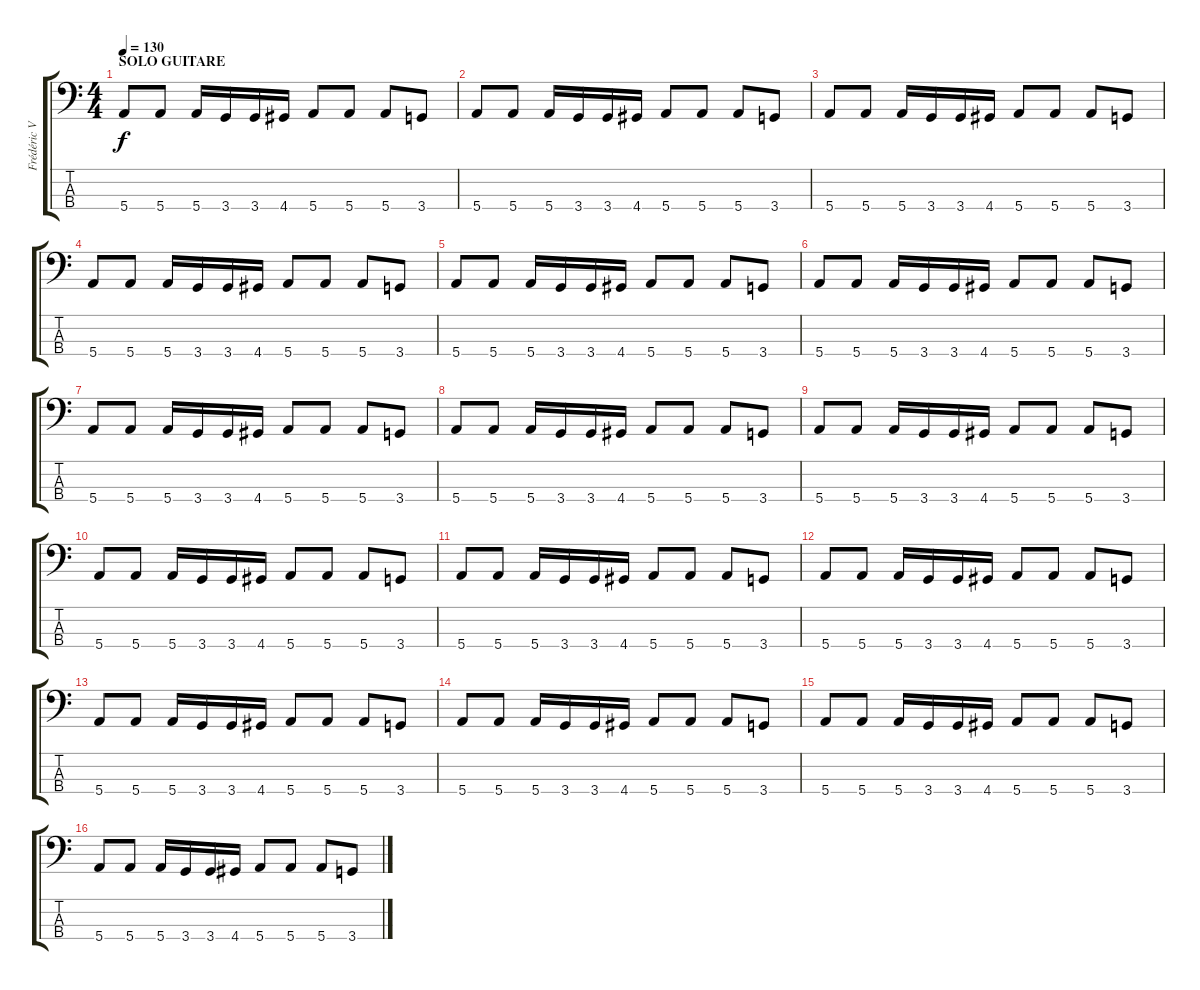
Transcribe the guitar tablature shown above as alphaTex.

\track ("Frédéric VIDALENC" "Frédéric V") {instrument electricbassfinger}
\staff {score tabs}
\tuning (G2 D2 A1 E1) {hide}
\ts (4 4)
\section ("" "SOLO GUITARE")
\tempo 130
\clef f4
\ks c
5.4.8{dy f} 5.4.8 5.4.16 3.4.16 3.4.16 4.4.16 5.4.8 5.4.8 5.4.8 3.4.8 |
5.4.8 5.4.8 5.4.16 3.4.16 3.4.16 4.4.16 5.4.8 5.4.8 5.4.8 3.4.8 |
5.4.8 5.4.8 5.4.16 3.4.16 3.4.16 4.4.16 5.4.8 5.4.8 5.4.8 3.4.8 |
5.4.8 5.4.8 5.4.16 3.4.16 3.4.16 4.4.16 5.4.8 5.4.8 5.4.8 3.4.8 |
5.4.8 5.4.8 5.4.16 3.4.16 3.4.16 4.4.16 5.4.8 5.4.8 5.4.8 3.4.8 |
5.4.8 5.4.8 5.4.16 3.4.16 3.4.16 4.4.16 5.4.8 5.4.8 5.4.8 3.4.8 |
5.4.8 5.4.8 5.4.16 3.4.16 3.4.16 4.4.16 5.4.8 5.4.8 5.4.8 3.4.8 |
5.4.8 5.4.8 5.4.16 3.4.16 3.4.16 4.4.16 5.4.8 5.4.8 5.4.8 3.4.8 |
5.4.8 5.4.8 5.4.16 3.4.16 3.4.16 4.4.16 5.4.8 5.4.8 5.4.8 3.4.8 |
5.4.8 5.4.8 5.4.16 3.4.16 3.4.16 4.4.16 5.4.8 5.4.8 5.4.8 3.4.8 |
5.4.8 5.4.8 5.4.16 3.4.16 3.4.16 4.4.16 5.4.8 5.4.8 5.4.8 3.4.8 |
5.4.8 5.4.8 5.4.16 3.4.16 3.4.16 4.4.16 5.4.8 5.4.8 5.4.8 3.4.8 |
5.4.8 5.4.8 5.4.16 3.4.16 3.4.16 4.4.16 5.4.8 5.4.8 5.4.8 3.4.8 |
5.4.8 5.4.8 5.4.16 3.4.16 3.4.16 4.4.16 5.4.8 5.4.8 5.4.8 3.4.8 |
5.4.8 5.4.8 5.4.16 3.4.16 3.4.16 4.4.16 5.4.8 5.4.8 5.4.8 3.4.8 |
5.4.8 5.4.8 5.4.16 3.4.16 3.4.16 4.4.16 5.4.8 5.4.8 5.4.8 3.4.8
